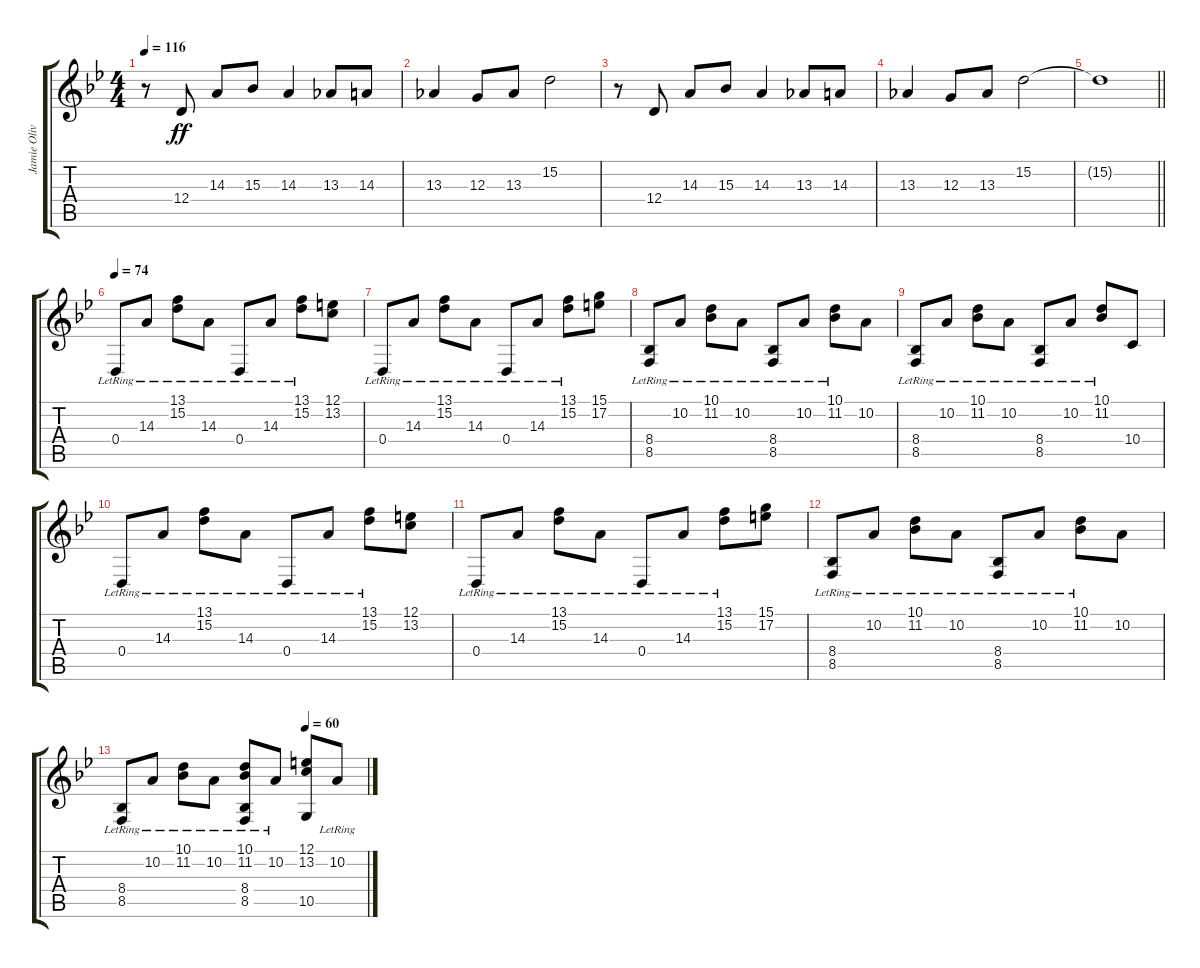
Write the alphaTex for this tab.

\track ("Jamie Oliver - Keyboard" "Jamie Oliv") {instrument brightacousticpiano}
\staff {score tabs}
\tuning (E4 B3 G3 D3 A2 D2) {hide}
\ts (4 4)
\tempo 116
\clef g2
\ks bb
r.8{dy ff} 12.4.8 14.3.8 15.3.8 14.3.4 13.3.8 14.3.8 |
13.3.4 12.3.8 13.3.8 15.2.2 |
r.8 12.4.8 14.3.8 15.3.8 14.3.4 13.3.8 14.3.8 |
13.3.4 12.3.8 13.3.8 15.2.2 |
\barLineRight lightlight
15.2{t}.1 |
\tempo 74
0.4{lr}.8 14.3{lr}.8 (13.1{lr} 15.2{lr}).8 14.3{lr}.8 0.4{lr}.8 14.3{lr}.8 (13.1{lr} 15.2{lr}).8 (12.1 13.2).8 |
0.4{lr}.8 14.3{lr}.8 (13.1{lr} 15.2{lr}).8 14.3{lr}.8 0.4{lr}.8 14.3{lr}.8 (13.1{lr} 15.2{lr}).8 (15.1 17.2).8 |
(8.4{lr} 8.5{lr}).8 10.2{lr}.8 (10.1{lr} 11.2{lr}).8 10.2{lr}.8 (8.4{lr} 8.5{lr}).8 10.2{lr}.8 (10.1{lr} 11.2{lr}).8 10.2.8 |
(8.4{lr} 8.5{lr}).8 10.2{lr}.8 (10.1{lr} 11.2{lr}).8 10.2{lr}.8 (8.4{lr} 8.5{lr}).8 10.2{lr}.8 (10.1{lr} 11.2{lr}).8 10.4.8 |
0.4{lr}.8 14.3{lr}.8 (13.1{lr} 15.2{lr}).8 14.3{lr}.8 0.4{lr}.8 14.3{lr}.8 (13.1{lr} 15.2{lr}).8 (12.1 13.2).8 |
0.4{lr}.8 14.3{lr}.8 (13.1{lr} 15.2{lr}).8 14.3{lr}.8 0.4{lr}.8 14.3{lr}.8 (13.1{lr} 15.2{lr}).8 (15.1 17.2).8 |
(8.4{lr} 8.5{lr}).8 10.2{lr}.8 (10.1{lr} 11.2{lr}).8 10.2{lr}.8 (8.4{lr} 8.5{lr}).8 10.2{lr}.8 (10.1{lr} 11.2{lr}).8 10.2.8 |
\tempo (60 0.75)
(8.4{lr} 8.5{lr}).8 10.2{lr}.8 (10.1{lr} 11.2{lr}).8 10.2{lr}.8 (10.1{lr} 11.2{lr} 8.4{lr} 8.5{lr}).8 10.2{lr}.8 (12.1 13.2 10.5).8 10.2{lr}.8
